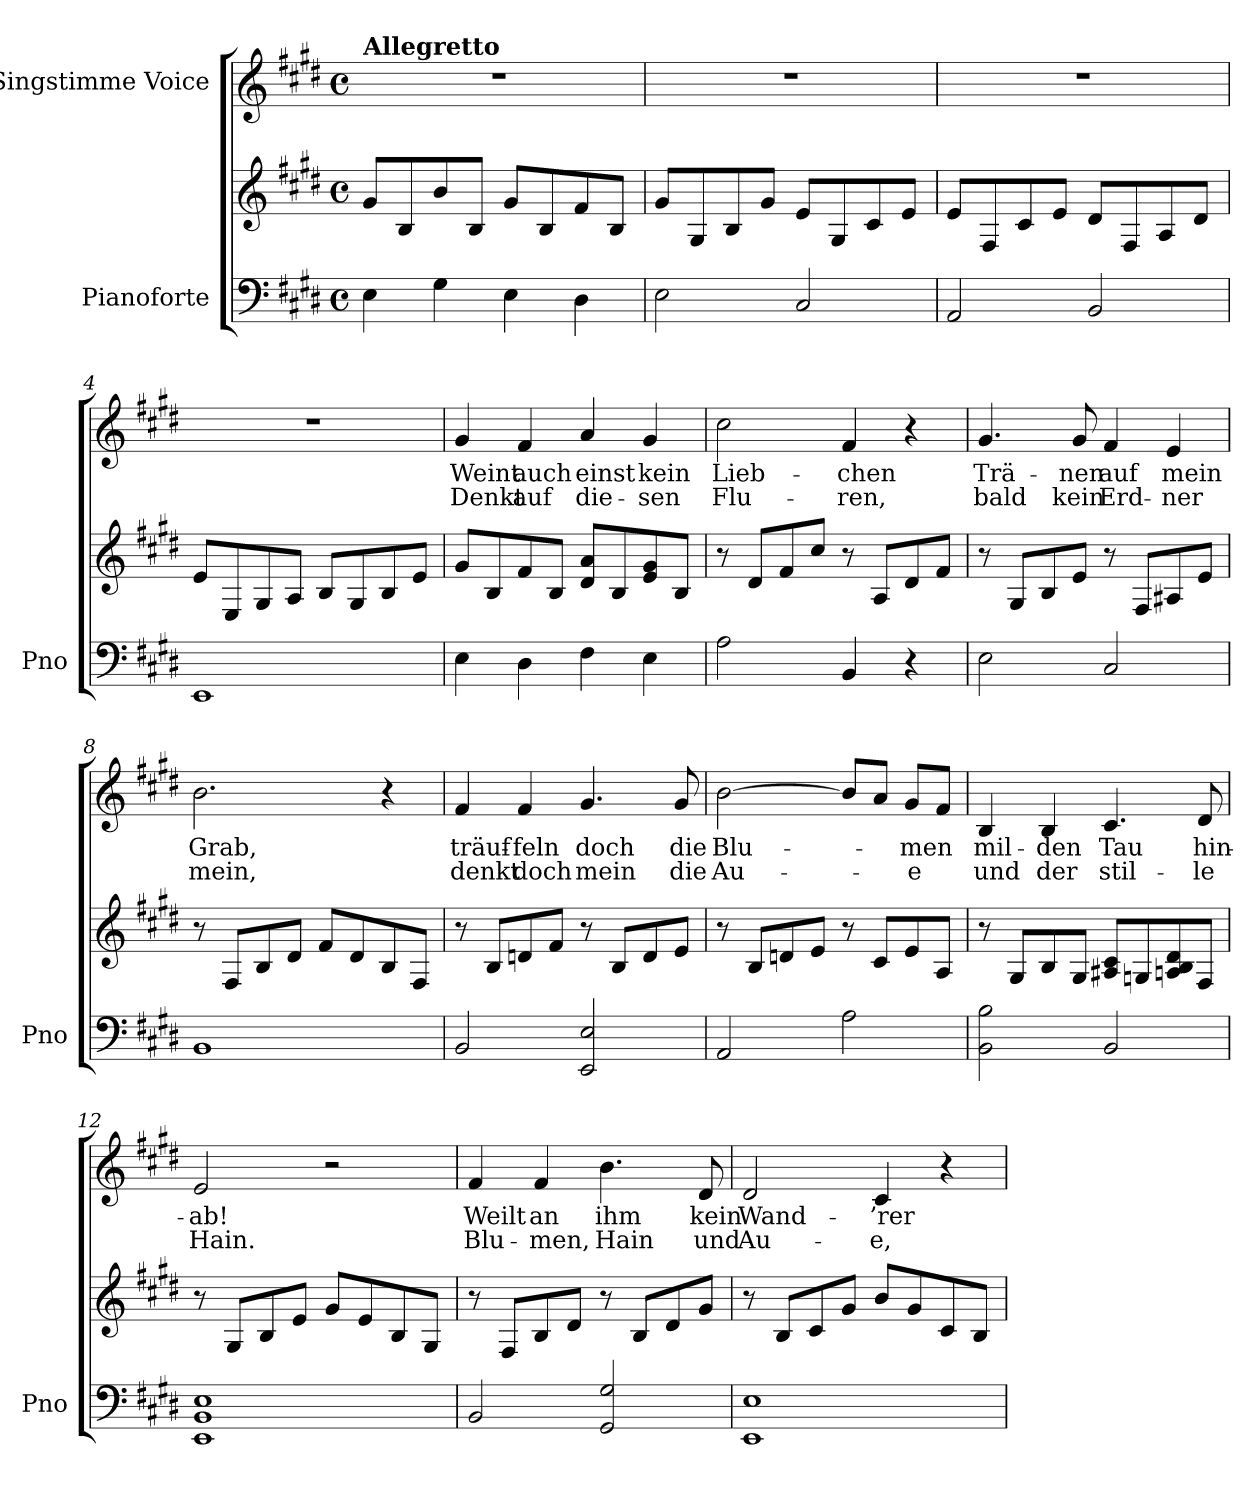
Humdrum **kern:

**kern	**kern	**kern	**text	**text
*part2	*part2	*part1	*part1	*part1
*staff3	*staff2	*staff1	*staff1	*staff1
*I"Pianoforte	*	*I"Singstimme Voice	*	*
*I'Pno	*	*	*	*
*clefF4	*clefG2	*clefG2	*	*
*k[f#c#g#d#]	*k[f#c#g#d#]	*k[f#c#g#d#]	*	*
*M4/4	*M4/4	*M4/4	*	*
*met(c)	*met(c)	*met(c)	*	*
=1	=1	=1	=1	=1
!	!	!LO:TX:a:B:t=Allegretto	!	!
4E\	8g#/L	1r	.	.
.	8B/	.	.	.
4G#\	8b/	.	.	.
.	8B/J	.	.	.
4E\	8g#/L	.	.	.
.	8B/	.	.	.
4D#\	8f#/	.	.	.
.	8B/J	.	.	.
=2	=2	=2	=2	=2
2E\	8g#/L	1r	.	.
.	8G#/	.	.	.
.	8B/	.	.	.
.	8g#/J	.	.	.
2C#/	8e/L	.	.	.
.	8G#/	.	.	.
.	8c#/	.	.	.
.	8e/J	.	.	.
!!LO:LB:g=z
=3	=3	=3	=3	=3
2AA/	8e/L	1r	.	.
.	8F#/	.	.	.
.	8c#/	.	.	.
.	8e/J	.	.	.
2BB/	8d#/L	.	.	.
.	8F#/	.	.	.
.	8A/	.	.	.
.	8d#/J	.	.	.
=4	=4	=4	=4	=4
1EE	8e/L	1r	.	.
.	8E/	.	.	.
.	8G#/	.	.	.
.	8A/J	.	.	.
.	8B/L	.	.	.
.	8G#/	.	.	.
.	8B/	.	.	.
.	8e/J	.	.	.
!!LO:LB:g=z
=5	=5	=5	=5	=5
!	!	!	!LO:LY:b	!LO:LY:b
4E\	8g#/L	4g#/	Weint	Denkt
.	8B/	.	.	.
!	!	!	!LO:LY:b	!LO:LY:b
4D#\	8f#/	4f#/	auch	auf
.	8B/J	.	.	.
!	!	!	!LO:LY:b	!LO:LY:b
4F#\	8d#/ 8a/L	4a/	einst	die-
.	8B/	.	.	.
!	!	!	!LO:LY:b	!LO:LY:b
4E\	8e/ 8g#/	4g#/	kein	-sen
.	8B/J	.	.	.
=6	=6	=6	=6	=6
!	!	!	!LO:LY:b	!LO:LY:b
2A\	8r	2cc#\	Lieb-	Flu-
.	8d#/L	.	.	.
.	8f#/	.	.	.
.	8cc#/J	.	.	.
!	!	!	!LO:LY:b	!LO:LY:b
4BB/	8r	4f#/	-chen	-ren,
.	8A/L	.	.	.
4r	8d#/	4r	.	.
.	8f#/J	.	.	.
=7	=7	=7	=7	=7
!	!	!	!LO:LY:b	!LO:LY:b
2E\	8r	4.g#/	Trä-	bald
.	8G#/L	.	.	.
.	8B/	.	.	.
!	!	!	!LO:LY:b	!LO:LY:b
.	8e/J	8g#/	-nen	kein
!	!	!	!LO:LY:b	!LO:LY:b
2C#/	8r	4f#/	auf	Erd-
.	8F#/L	.	.	.
!	!	!	!LO:LY:b	!LO:LY:b
.	8A#X/	4e/	mein	-ner
.	8e/J	.	.	.
!!LO:PB:g=z
=8	=8	=8	=8	=8
!	!	!	!LO:LY:b	!LO:LY:b
1BB	8r	2.b\	Grab,	mein,
.	8F#/L	.	.	.
.	8B/	.	.	.
.	8d#/J	.	.	.
.	8f#/L	.	.	.
.	8d#/	.	.	.
.	8B/	4r	.	.
.	8F#/J	.	.	.
!!LO:LB:g=z
=9	=9	=9	=9	=9
!	!	!	!LO:LY:b	!LO:LY:b
2BB/	8r	4f#/	träuf-	denkt
.	8B/L	.	.	.
!	!	!	!LO:LY:b	!LO:LY:b
.	8dn/	4f#/	-feln	doch
.	8f#/J	.	.	.
!	!	!	!LO:LY:b	!LO:LY:b
2EE/ 2E/	8r	4.g#/	doch	mein
.	8B/L	.	.	.
.	8d/	.	.	.
!	!	!	!LO:LY:b	!LO:LY:b
.	8e/J	8g#/	die	die
=10	=10	=10	=10	=10
!	!	!	!LO:LY:b	!LO:LY:b
2AA/	8r	[2b\	Blu-	Au-
.	8B/L	.	.	.
.	8dn/	.	.	.
.	8e/J	.	.	.
2A\	8r	8b/L]	.	.
.	8c#/L	8a/J	.	.
!	!	!	!LO:LY:b	!LO:LY:b
.	8e/	8g#/L	-men	-e
.	8A/J	8f#/J	.	.
=11	=11	=11	=11	=11
!	!	!	!LO:LY:b	!LO:LY:b
2BB\ 2B\	8r	4B/	mil-	und
.	8G#/L	.	.	.
!	!	!	!LO:LY:b	!LO:LY:b
.	8B/	4B/	-den	der
.	8G#/J	.	.	.
!	!	!	!LO:LY:b	!LO:LY:b
2BB/	8A#X/ 8c#/L	4.c#/	Tau	stil-
.	8Gn/	.	.	.
.	8An/ 8B/ 8d#/	.	.	.
!	!	!	!LO:LY:b	!LO:LY:b
.	8F#/J	8d#/	hin-	-le
!!LO:LB:g=z
=12	=12	=12	=12	=12
!	!	!	!LO:LY:b	!LO:LY:b
1EE 1BB 1E	8r	2e/	-ab!	Hain.
.	8G#/L	.	.	.
.	8B/	.	.	.
.	8e/J	.	.	.
.	8g#/L	2r	.	.
.	8e/	.	.	.
.	8B/	.	.	.
.	8G#/J	.	.	.
!!LO:PB:g=z
=13	=13	=13	=13	=13
!	!	!	!LO:LY:b	!LO:LY:b
2BB/	8r	4f#/	Weilt	Blu-
.	8F#/L	.	.	.
!	!	!	!LO:LY:b	!LO:LY:b
.	8B/	4f#/	an	-men,
.	8d#/J	.	.	.
!	!	!	!LO:LY:b	!LO:LY:b
2GG#/ 2G#/	8r	4.b\	ihm	Hain
.	8B/L	.	.	.
.	8d#/	.	.	.
!	!	!	!LO:LY:b	!LO:LY:b
.	8g#/J	8d#/	kein	und
=14	=14	=14	=14	=14
!	!	!	!LO:LY:b	!LO:LY:b
1EE 1E	8r	2d#/	Wand-	Au-
.	8B/L	.	.	.
.	8c#/	.	.	.
.	8g#/J	.	.	.
!	!	!	!LO:LY:b	!LO:LY:b
.	8b/L	4c#/	-’rer	-e,
.	8g#/	.	.	.
.	8c#/	4r	.	.
.	8B/J	.	.	.
=	=	=	=	=
*-	*-	*-	*-	*-
